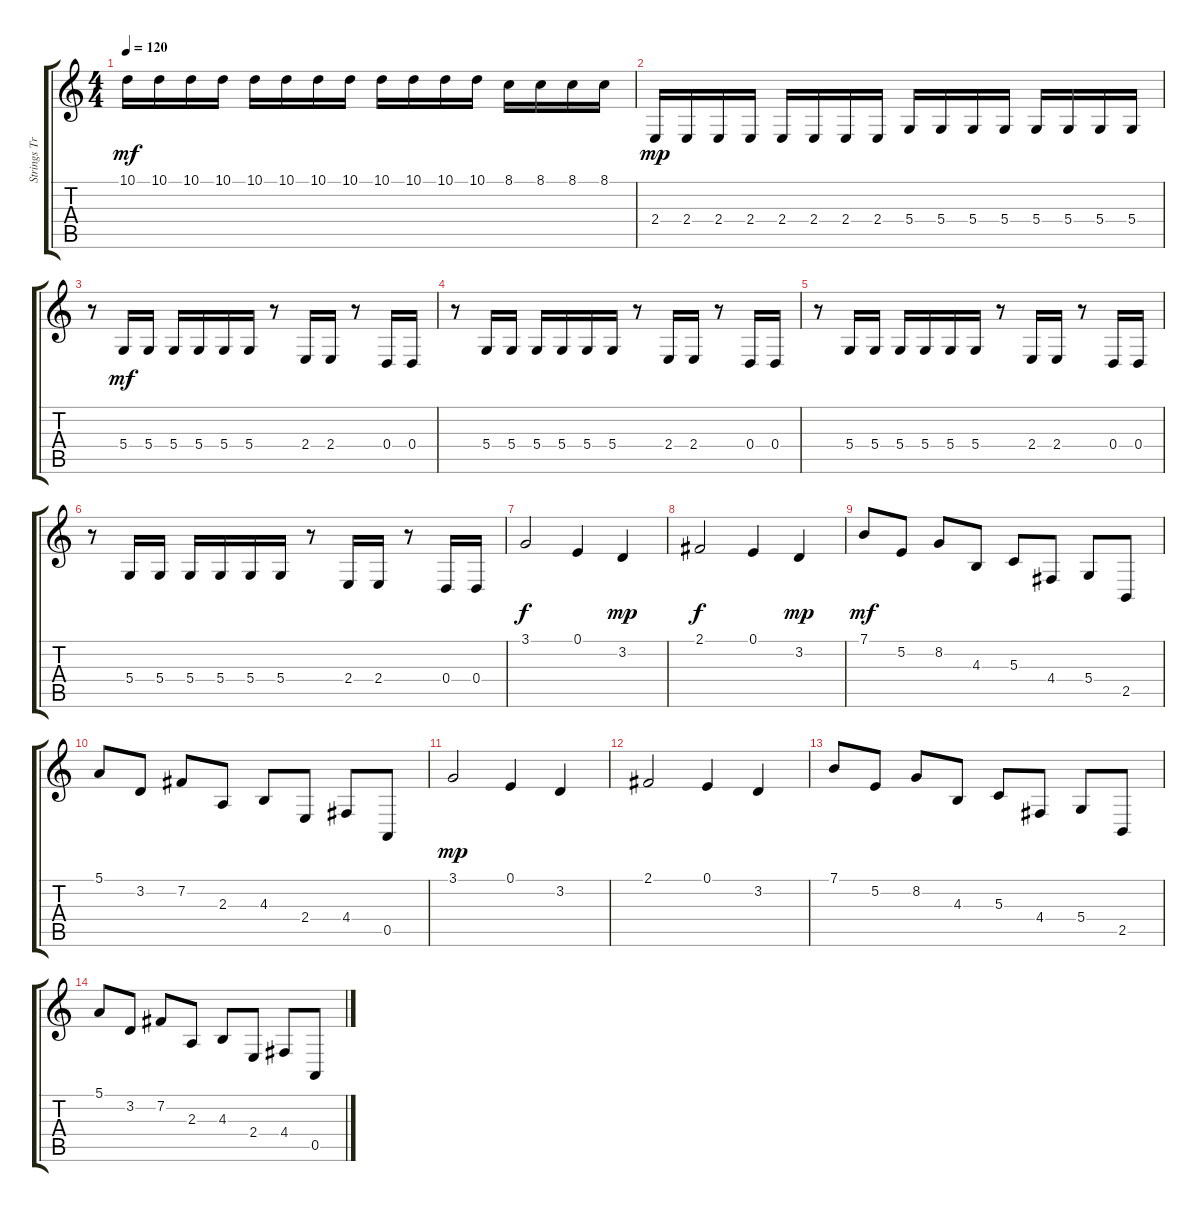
\track ("Strings Trem" "Strings Tr") {instrument tremolostrings}
\staff {score tabs}
\tuning (E4 B3 G3 D3 A2 E2) {hide}
\ts (4 4)
\tempo 120
\clef g2
\ks c
10.1.16{dy mf} 10.1.16 10.1.16 10.1.16 10.1.16 10.1.16 10.1.16 10.1.16 10.1.16 10.1.16 10.1.16 10.1.16 8.1.16 8.1.16 8.1.16 8.1.16 |
2.4.16{dy mp} 2.4.16 2.4.16 2.4.16 2.4.16 2.4.16 2.4.16 2.4.16 5.4.16 5.4.16 5.4.16 5.4.16 5.4.16 5.4.16 5.4.16 5.4.16 |
r.8 5.4.16{dy mf} 5.4.16 5.4.16 5.4.16 5.4.16 5.4.16 r.8 2.4.16 2.4.16 r.8 0.4.16 0.4.16 |
r.8 5.4.16 5.4.16 5.4.16 5.4.16 5.4.16 5.4.16 r.8 2.4.16 2.4.16 r.8 0.4.16 0.4.16 |
r.8 5.4.16 5.4.16 5.4.16 5.4.16 5.4.16 5.4.16 r.8 2.4.16 2.4.16 r.8 0.4.16 0.4.16 |
r.8 5.4.16 5.4.16 5.4.16 5.4.16 5.4.16 5.4.16 r.8 2.4.16 2.4.16 r.8 0.4.16 0.4.16 |
3.1.2{dy f} 0.1.4 3.2.4{dy mp} |
2.1.2{dy f} 0.1.4 3.2.4{dy mp} |
7.1.8{dy mf} 5.2.8 8.2.8 4.3.8 5.3.8 4.4.8 5.4.8 2.5.8 |
5.1.8 3.2.8 7.2.8 2.3.8 4.3.8 2.4.8 4.4.8 0.5.8 |
3.1.2{dy mp} 0.1.4 3.2.4 |
2.1.2 0.1.4 3.2.4 |
7.1.8 5.2.8 8.2.8 4.3.8 5.3.8 4.4.8 5.4.8 2.5.8 |
5.1.8 3.2.8 7.2.8 2.3.8 4.3.8 2.4.8 4.4.8 0.5.8
